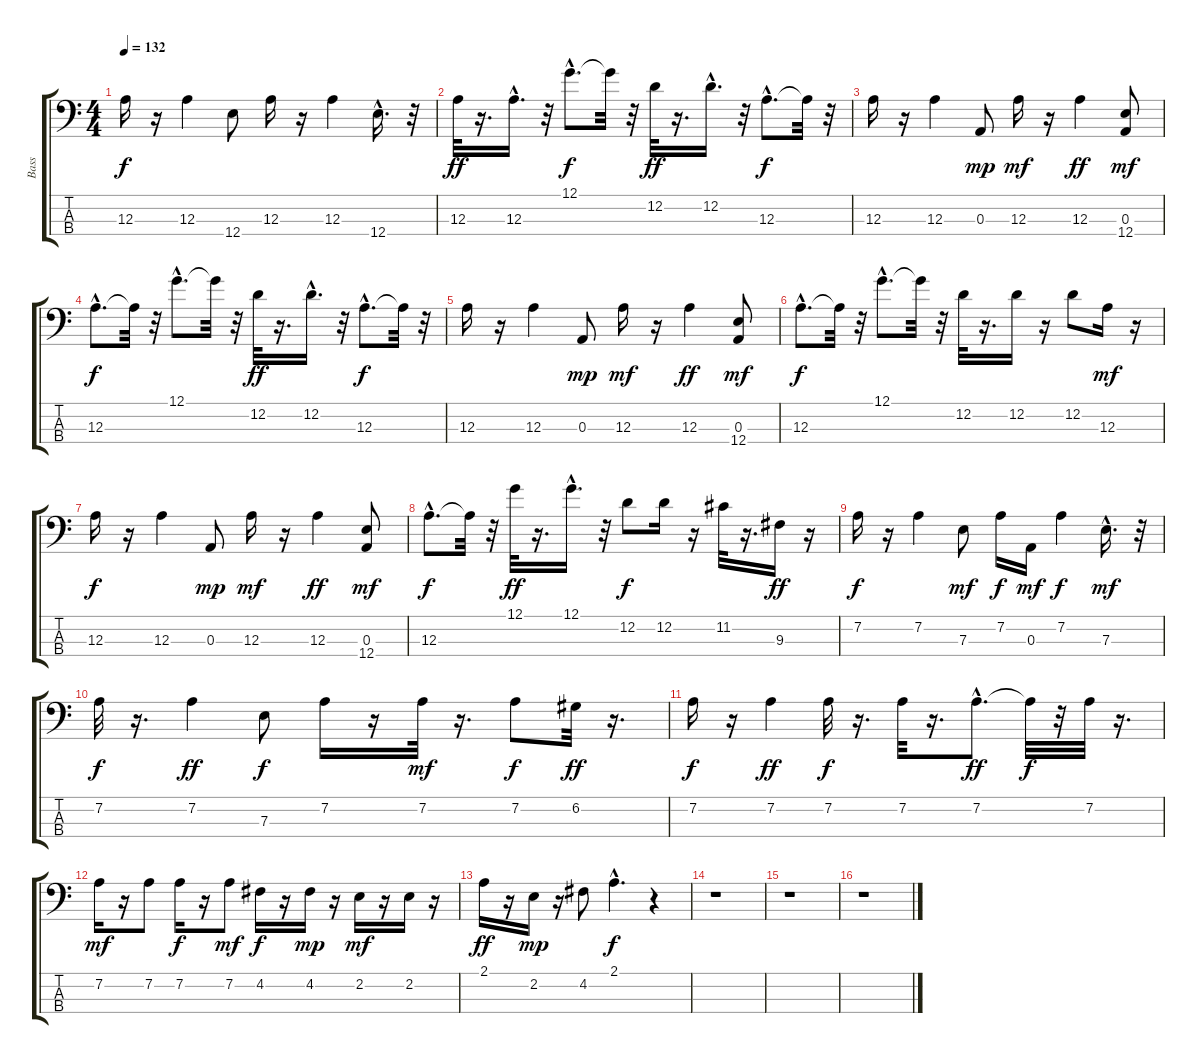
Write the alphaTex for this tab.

\track ("Bass" "Bass") {instrument electricbassfinger}
\staff {score tabs}
\tuning (G2 D2 A1 E1) {hide}
\ts (4 4)
\tempo 132
\clef f4
\ks c
12.3.16{dy f} r.16 12.3.4 12.4.8 12.3.16 r.16 12.3.4 12.4{hac}.16{d} r.32 |
12.3.32{dy ff} r.16{d} 12.3{hac}.16{d} r.32 12.1{hac}.8{d dy f} 12.1{t}.32 r.32 12.2.32{dy ff} r.16{d} 12.2{hac}.16{d} r.32 12.3{hac}.8{d dy f} 12.3{t}.32 r.32 |
12.3.16 r.16 12.3.4 0.3.8{dy mp} 12.3.16{dy mf} r.16 12.3.4{dy ff} (0.3 12.4).8{dy mf} |
12.3{hac}.8{d dy f} 12.3{t}.32 r.32 12.1{hac}.8{d} 12.1{t}.32 r.32 12.2.32{dy ff} r.16{d} 12.2{hac}.16{d} r.32 12.3{hac}.8{d dy f} 12.3{t}.32 r.32 |
12.3.16 r.16 12.3.4 0.3.8{dy mp} 12.3.16{dy mf} r.16 12.3.4{dy ff} (0.3 12.4).8{dy mf} |
12.3{hac}.8{d dy f} 12.3{t}.32 r.32 12.1{hac}.8{d} 12.1{t}.32 r.32 12.2.32 r.16{d} 12.2.16 r.16 12.2.8 12.3.16{dy mf} r.16 |
12.3.16{dy f} r.16 12.3.4 0.3.8{dy mp} 12.3.16{dy mf} r.16 12.3.4{dy ff} (0.3 12.4).8{dy mf} |
12.3{hac}.8{d dy f} 12.3{t}.32 r.32 12.1.32{dy ff} r.16{d} 12.1{hac}.16{d} r.32 12.2.8{dy f} 12.2.16 r.16 11.2.32 r.16{d} 9.3.16{dy ff} r.16 |
7.2.16{dy f} r.16 7.2.4 7.3.8{dy mf} 7.2.16{dy f} 0.3.16{dy mf} 7.2.4{dy f} 7.3{hac}.16{d dy mf} r.32 |
7.2.32{dy f} r.16{d} 7.2.4{dy ff} 7.3.8{dy f} 7.2.16 r.16 7.2.32{dy mf} r.16{d} 7.2.8{dy f} 6.2.32{dy ff} r.16{d} |
7.2.16{dy f} r.16 7.2.4{dy ff} 7.2.32{dy f} r.16{d} 7.2.32 r.16{d} 7.2{hac}.8{d dy ff} 7.2{t}.32{dy f} r.32 7.2.32 r.16{d} |
7.2.16{dy mf} r.16 7.2.8 7.2.16{dy f} r.16 7.2.8{dy mf} 4.2.16{dy f} r.16 4.2.16{dy mp} r.16 2.2.16{dy mf} r.16 2.2.16 r.16 |
2.1.16{dy ff} r.16 2.2.16{dy mp} r.16 4.2.8 2.1{hac}.4{d dy f} r.4 |
r.1 |
r.1 |
r.1
